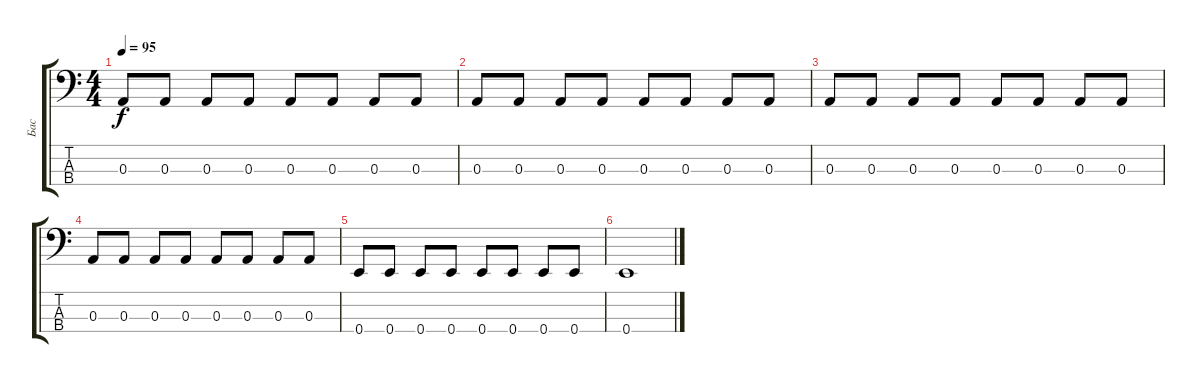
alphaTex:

\track ("Бас" "Бас") {instrument electricbassfinger}
\staff {score tabs}
\tuning (G2 D2 A1 E1) {hide}
\ts (4 4)
\tempo 95
\clef f4
\ks c
0.3.8{dy f} 0.3.8 0.3.8 0.3.8 0.3.8 0.3.8 0.3.8 0.3.8 |
0.3.8 0.3.8 0.3.8 0.3.8 0.3.8 0.3.8 0.3.8 0.3.8 |
0.3.8 0.3.8 0.3.8 0.3.8 0.3.8 0.3.8 0.3.8 0.3.8 |
0.3.8 0.3.8 0.3.8 0.3.8 0.3.8 0.3.8 0.3.8 0.3.8 |
0.4.8 0.4.8 0.4.8 0.4.8 0.4.8 0.4.8 0.4.8 0.4.8 |
0.4.1
